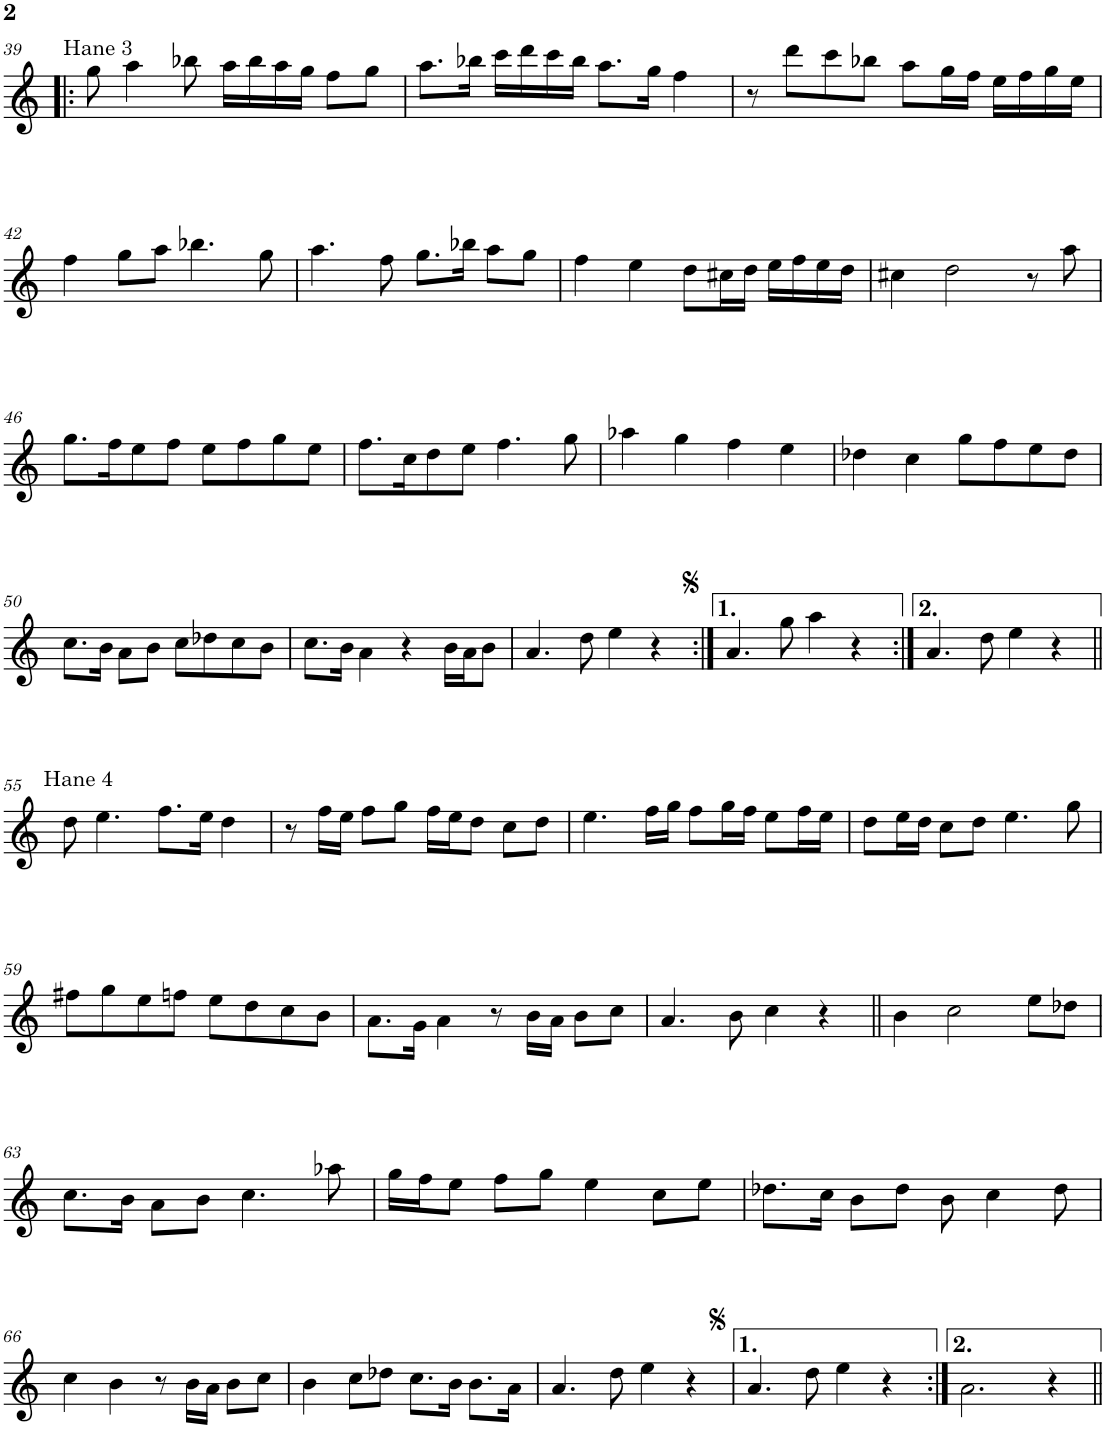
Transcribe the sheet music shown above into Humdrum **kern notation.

**kern
*part1
*staff1
*I"Voice
*I'Vo.
!!LO:PB:g=z
*clefG2
*k[]
*M4/4
*met(c)
=39!|:
!LO:TX:a:t=Hane 3
8gg\
4aa\
8bb-X\
16aa\LL
16bb-\
16aa\
16gg\JJ
8ff\L
8gg\J
=40
8.aa\L
16bb-X\Jk
16ccc\LL
16ddd\
16ccc\
16bb-\JJ
8.aa\L
16gg\Jk
4ff\
=41
8r
8ddd\L
8ccc\
8bb-X\J
8aa\L
16gg\L
16ff\JJ
16ee\LL
16ff\
16gg\
16ee\JJ
!!LO:LB:g=z
=42
4ff\
8gg\L
8aa\J
4.bb-X\
8gg\
=43
4.aa\
8ff\
8.gg\L
16bb-X\Jk
8aa\L
8gg\J
=44
4ff\
4ee\
8dd\L
16cc#X\L
16dd\JJ
16ee\LL
16ff\
16ee\
16dd\JJ
=45
4cc#X\
2dd\
8r
8aa\
!!LO:LB:g=z
=46
8.gg\L
16ff\K
8ee\
8ff\J
8ee\L
8ff\
8gg\
8ee\J
=47
8.ff\L
16cc\K
8dd\
8ee\J
4.ff\
8gg\
=48
4aa-X\
4gg\
4ff\
4ee\
=49
4dd-X\
4cc\
8gg\L
8ff\
8ee\
8dd-\J
!!LO:LB:g=z
=50
8.cc\L
16b\Jk
8a\L
8b\J
8cc\L
8dd-X\
8cc\
8b\J
=51
8.cc\L
16b\Jk
4a\
4r
16b\LL
16a\J
8b\J
=52
4.a/
8dd\
4ee\
4r
=53:|!
4.a/
8gg\
4aa\
4r
=54:|!
4.a/
8dd\
4ee\
4r
!!LO:LB:g=z
=55||
!LO:TX:a:t=Hane 4
8dd\
4.ee\
8.ff\L
16ee\Jk
4dd\
=56
8r
16ff\LL
16ee\JJ
8ff\L
8gg\J
16ff\LL
16ee\J
8dd\J
8cc\L
8dd\J
=57
4.ee\
16ff\LL
16gg\JJ
8ff\L
16gg\L
16ff\JJ
8ee\L
16ff\L
16ee\JJ
=58
8dd\L
16ee\L
16dd\JJ
8cc\L
8dd\J
4.ee\
8gg\
!!LO:LB:g=z
=59
8ff#X\L
8gg\
8ee\
8ffn\J
8ee\L
8dd\
8cc\
8b\J
=60
8.a\L
16g\Jk
4a\
8r
16b\LL
16a\JJ
8b\L
8cc\J
=61
4.a/
8b\
4cc\
4r
=62||
4b\
2cc\
8ee\L
8dd-X\J
!!LO:LB:g=z
=63
8.cc\L
16b\Jk
8a\L
8b\J
4.cc\
8aa-X\
=64
16gg\LL
16ff\J
8ee\J
8ff\L
8gg\J
4ee\
8cc\L
8ee\J
=65
8.dd-X\L
16cc\Jk
8b\L
8dd-\J
8b\
4cc\
8dd-\
!!LO:LB:g=z
=66
4cc\
4b\
8r
16b\LL
16a\JJ
8b\L
8cc\J
=67
4b\
8cc\L
8dd-X\J
8.cc\L
16b\Jk
8.b\L
16a\Jk
=68
4.a/
8dd\
4ee\
4r
=69
4.a/
8dd\
4ee\
4r
=70:|!
2.a\
4r
=||
*-
